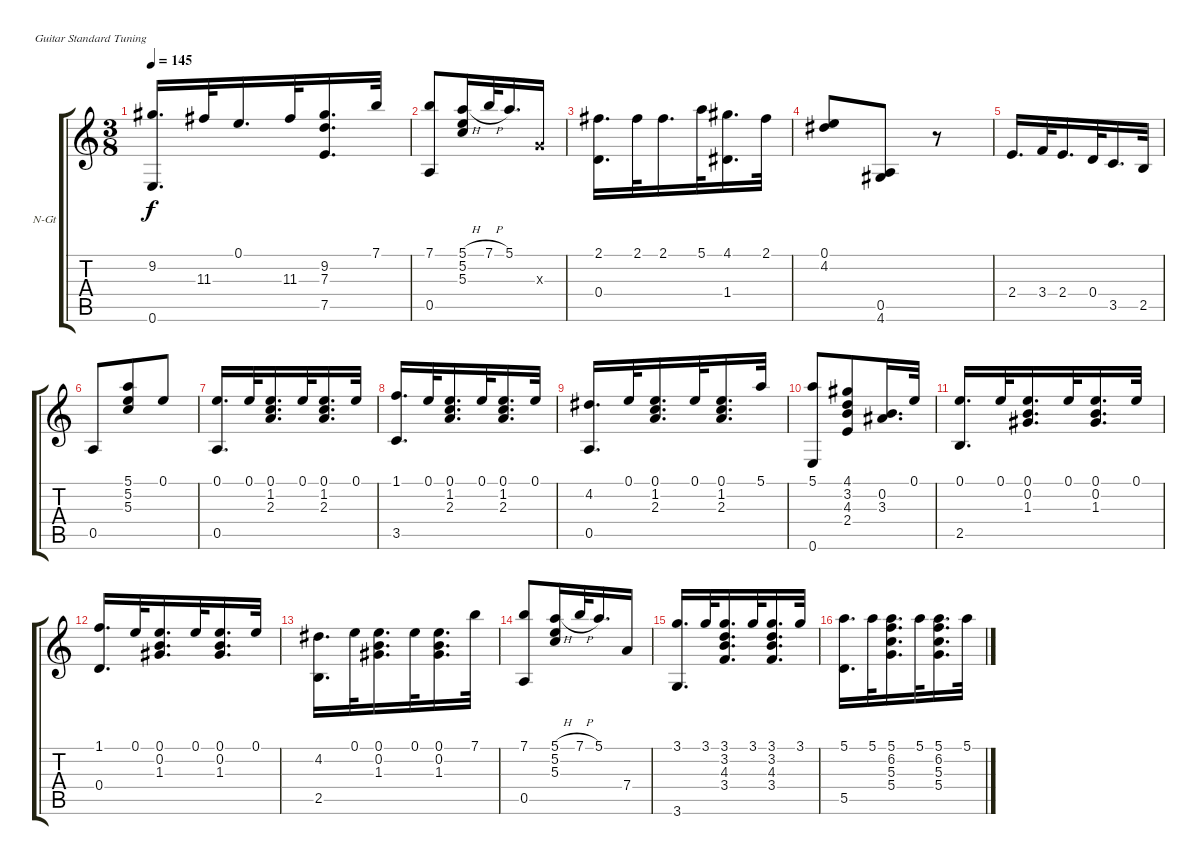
\bracketExtendMode groupsimilarinstruments
\firstSystemTrackNameOrientation horizontal
\otherSystemsTrackNameOrientation horizontal
\track ("Piste 1" "N-Gt") {instrument acousticguitarnylon}
\staff {score tabs}
\tuning (E4 B3 G3 D3 A2 E2)
\ts (3 8)
\tempo 145
\clef g2
\ks c
(9.2 0.6).16{d dy f} 11.3.32 0.1.16{d} 11.3.32 (9.2 7.3 7.5).16{d} 7.1.32 |
(7.1 0.5).8 (5.1{h} 5.2 5.3).16 7.1{h}.32 5.1.16{d} 0.3{x}.16 |
(2.1 0.4).16{d} 2.1.32 2.1.16{d} 5.1.32 (4.1 1.4).16{d} 2.1.32 |
(0.1 4.2).8 (0.5 4.6).8 r.8 |
2.4.16{d} 3.4.32 2.4.16{d} 0.4.32 3.5.16{d} 2.5.32 |
0.5.8 (5.1 5.2 5.3).8 0.1.8 |
(0.1 0.5).16{d} 0.1.32 (0.1 1.2 2.3).16{d} 0.1.32 (0.1 1.2 2.3).16{d} 0.1.32 |
(1.1 3.5).16{d} 0.1.32 (0.1 1.2 2.3).16{d} 0.1.32 (0.1 1.2 2.3).16{d} 0.1.32 |
(4.2 0.5).16{d} 0.1.32 (0.1 1.2 2.3).16{d} 0.1.32 (0.1 1.2 2.3).16{d} 5.1.32 |
(5.1 0.6).8 (4.1 3.2 4.3 2.4).8 (0.2 3.3).16{d} 0.1.32 |
(0.1 2.5).16{d} 0.1.32 (0.1 0.2 1.3).16{d} 0.1.32 (0.1 0.2 1.3).16{d} 0.1.32 |
(1.1 0.4).16{d} 0.1.32 (0.1 0.2 1.3).16{d} 0.1.32 (0.1 0.2 1.3).16{d} 0.1.32 |
(4.2 2.5).16{d} 0.1.32 (0.1 0.2 1.3).16{d} 0.1.32 (0.1 0.2 1.3).16{d} 7.1.32 |
(7.1 0.5).8 (5.1{h} 5.2 5.3).16 7.1{h}.32 5.1.16{d} 7.4.16 |
(3.1 3.6).16{d} 3.1.32 (3.1 3.2 4.3 3.4).16{d} 3.1.32 (3.1 3.2 4.3 3.4).16{d} 3.1.32 |
(5.1 5.5).16{d} 5.1.32 (5.1 6.2 5.3 5.4).16{d} 5.1.32 (5.1 6.2 5.3 5.4).16{d} 5.1.32
